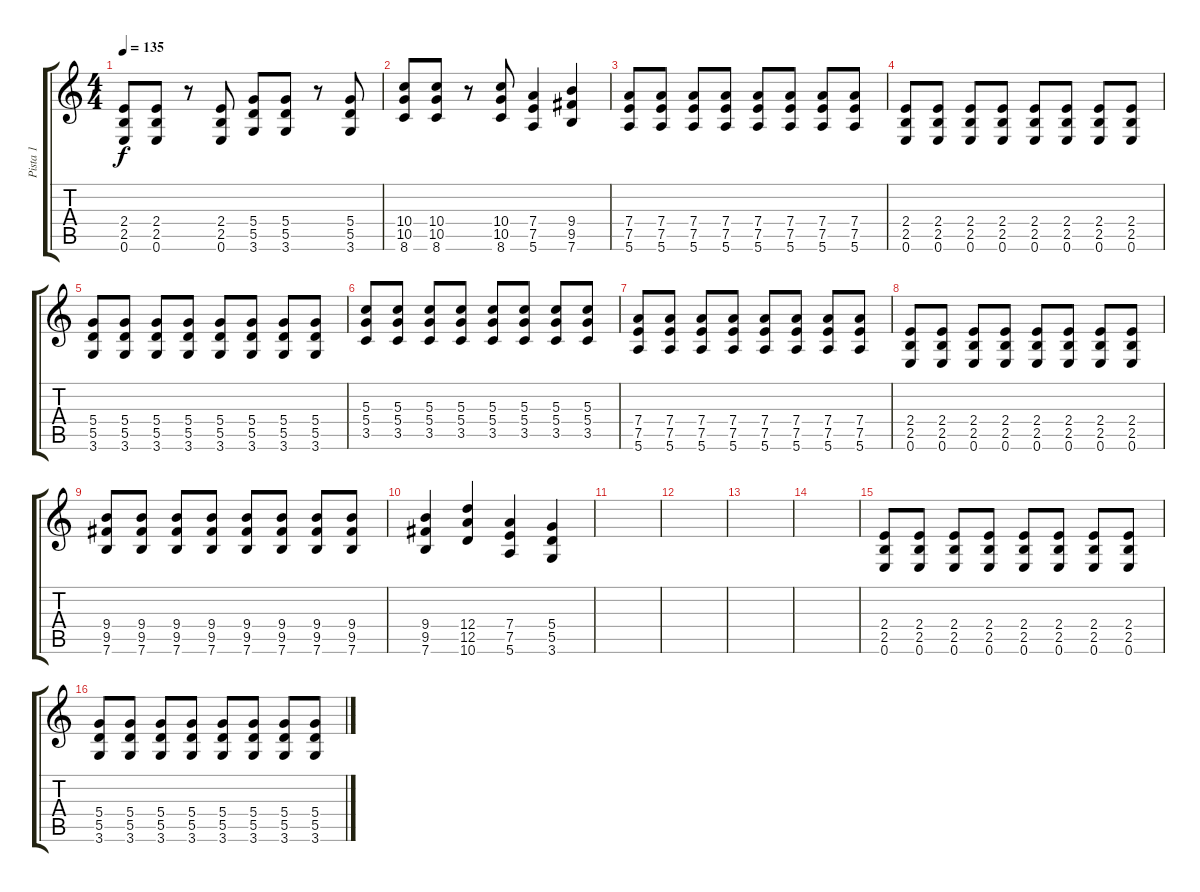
\track ("Pista 1" "Pista 1") {instrument overdrivenguitar}
\staff {score tabs}
\tuning (E4 B3 G3 D3 A2 E2) {hide}
\ts (4 4)
\tempo 135
\clef g2
\ks c
(2.4 2.5 0.6).8{dy f} (2.4 2.5 0.6).8 r.8 (2.4 2.5 0.6).8 (5.4 5.5 3.6).8 (5.4 5.5 3.6).8 r.8 (5.4 5.5 3.6).8 |
(10.4 10.5 8.6).8 (10.4 10.5 8.6).8 r.8 (10.4 10.5 8.6).8 (7.4 7.5 5.6).4 (9.4 9.5 7.6).4 |
(7.4 7.5 5.6).8 (7.4 7.5 5.6).8 (7.4 7.5 5.6).8 (7.4 7.5 5.6).8 (7.4 7.5 5.6).8 (7.4 7.5 5.6).8 (7.4 7.5 5.6).8 (7.4 7.5 5.6).8 |
(2.4 2.5 0.6).8 (2.4 2.5 0.6).8 (2.4 2.5 0.6).8 (2.4 2.5 0.6).8 (2.4 2.5 0.6).8 (2.4 2.5 0.6).8 (2.4 2.5 0.6).8 (2.4 2.5 0.6).8 |
(5.4 5.5 3.6).8 (5.4 5.5 3.6).8 (5.4 5.5 3.6).8 (5.4 5.5 3.6).8 (5.4 5.5 3.6).8 (5.4 5.5 3.6).8 (5.4 5.5 3.6).8 (5.4 5.5 3.6).8 |
(5.3 5.4 3.5).8 (5.3 5.4 3.5).8 (5.3 5.4 3.5).8 (5.3 5.4 3.5).8 (5.3 5.4 3.5).8 (5.3 5.4 3.5).8 (5.3 5.4 3.5).8 (5.3 5.4 3.5).8 |
(7.4 7.5 5.6).8 (7.4 7.5 5.6).8 (7.4 7.5 5.6).8 (7.4 7.5 5.6).8 (7.4 7.5 5.6).8 (7.4 7.5 5.6).8 (7.4 7.5 5.6).8 (7.4 7.5 5.6).8 |
(2.4 2.5 0.6).8 (2.4 2.5 0.6).8 (2.4 2.5 0.6).8 (2.4 2.5 0.6).8 (2.4 2.5 0.6).8 (2.4 2.5 0.6).8 (2.4 2.5 0.6).8 (2.4 2.5 0.6).8 |
(9.4 9.5 7.6).8 (9.4 9.5 7.6).8 (9.4 9.5 7.6).8 (9.4 9.5 7.6).8 (9.4 9.5 7.6).8 (9.4 9.5 7.6).8 (9.4 9.5 7.6).8 (9.4 9.5 7.6).8 |
(9.4 9.5 7.6).4 (12.4 12.5 10.6).4 (7.4 7.5 5.6).4 (5.4 5.5 3.6).4 |
|
|
|
|
(2.4 2.5 0.6).8 (2.4 2.5 0.6).8 (2.4 2.5 0.6).8 (2.4 2.5 0.6).8 (2.4 2.5 0.6).8 (2.4 2.5 0.6).8 (2.4 2.5 0.6).8 (2.4 2.5 0.6).8 |
(5.4 5.5 3.6).8 (5.4 5.5 3.6).8 (5.4 5.5 3.6).8 (5.4 5.5 3.6).8 (5.4 5.5 3.6).8 (5.4 5.5 3.6).8 (5.4 5.5 3.6).8 (5.4 5.5 3.6).8
